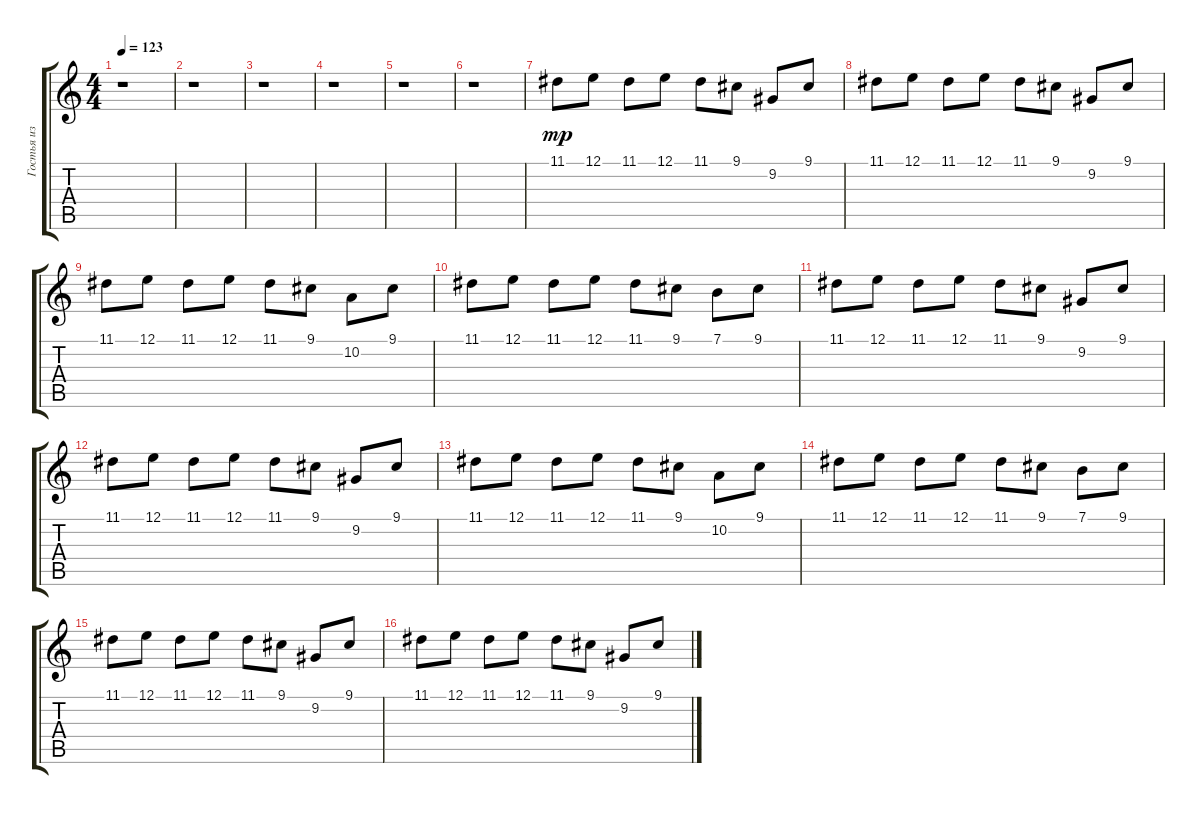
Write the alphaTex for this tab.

\track ("Гостья из будущего" "Гостья из ") {instrument ocarina}
\staff {score tabs}
\tuning (E4 B3 G3 D3 A2 E2) {hide}
\ts (4 4)
\tempo 123
\clef g2
\ks c
r.1{dy mp} |
r.1 |
r.1 |
r.1 |
r.1 |
r.1 |
11.1.8 12.1.8 11.1.8 12.1.8 11.1.8 9.1.8 9.2.8 9.1.8 |
11.1.8 12.1.8 11.1.8 12.1.8 11.1.8 9.1.8 9.2.8 9.1.8 |
11.1.8 12.1.8 11.1.8 12.1.8 11.1.8 9.1.8 10.2.8 9.1.8 |
11.1.8 12.1.8 11.1.8 12.1.8 11.1.8 9.1.8 7.1.8 9.1.8 |
11.1.8 12.1.8 11.1.8 12.1.8 11.1.8 9.1.8 9.2.8 9.1.8 |
11.1.8 12.1.8 11.1.8 12.1.8 11.1.8 9.1.8 9.2.8 9.1.8 |
11.1.8 12.1.8 11.1.8 12.1.8 11.1.8 9.1.8 10.2.8 9.1.8 |
11.1.8 12.1.8 11.1.8 12.1.8 11.1.8 9.1.8 7.1.8 9.1.8 |
11.1.8 12.1.8 11.1.8 12.1.8 11.1.8 9.1.8 9.2.8 9.1.8 |
11.1.8 12.1.8 11.1.8 12.1.8 11.1.8 9.1.8 9.2.8 9.1.8
